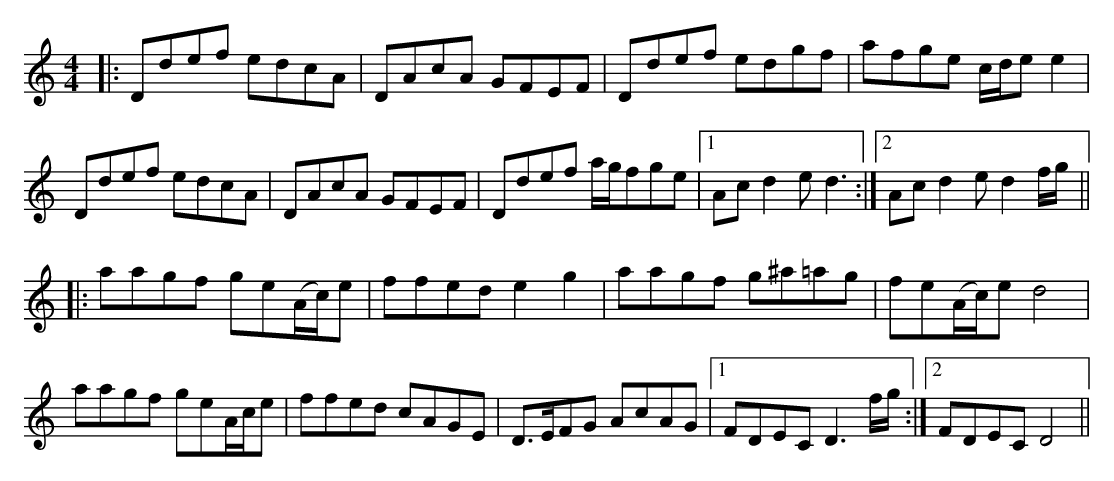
X:1
M:4/4
K:Ddor
|:Ddef edcA|DAcA GFEF|Ddef edgf|afge c/d/e e2|
Ddef edcA|DAcA GFEF|Ddef a/g/fge|1 Ac d2 e d3:|2 Ac d2 e d2 f/g/||
|:aagf ge(A/c/)e|ffed e2 g2|aagf g^a=ag|fe(A/c/)e d4|
aagf geA/c/e|ffed cAGE|D>EFG AcAG|1 FDEC D3 f/g/:|2 FDEC D4||
